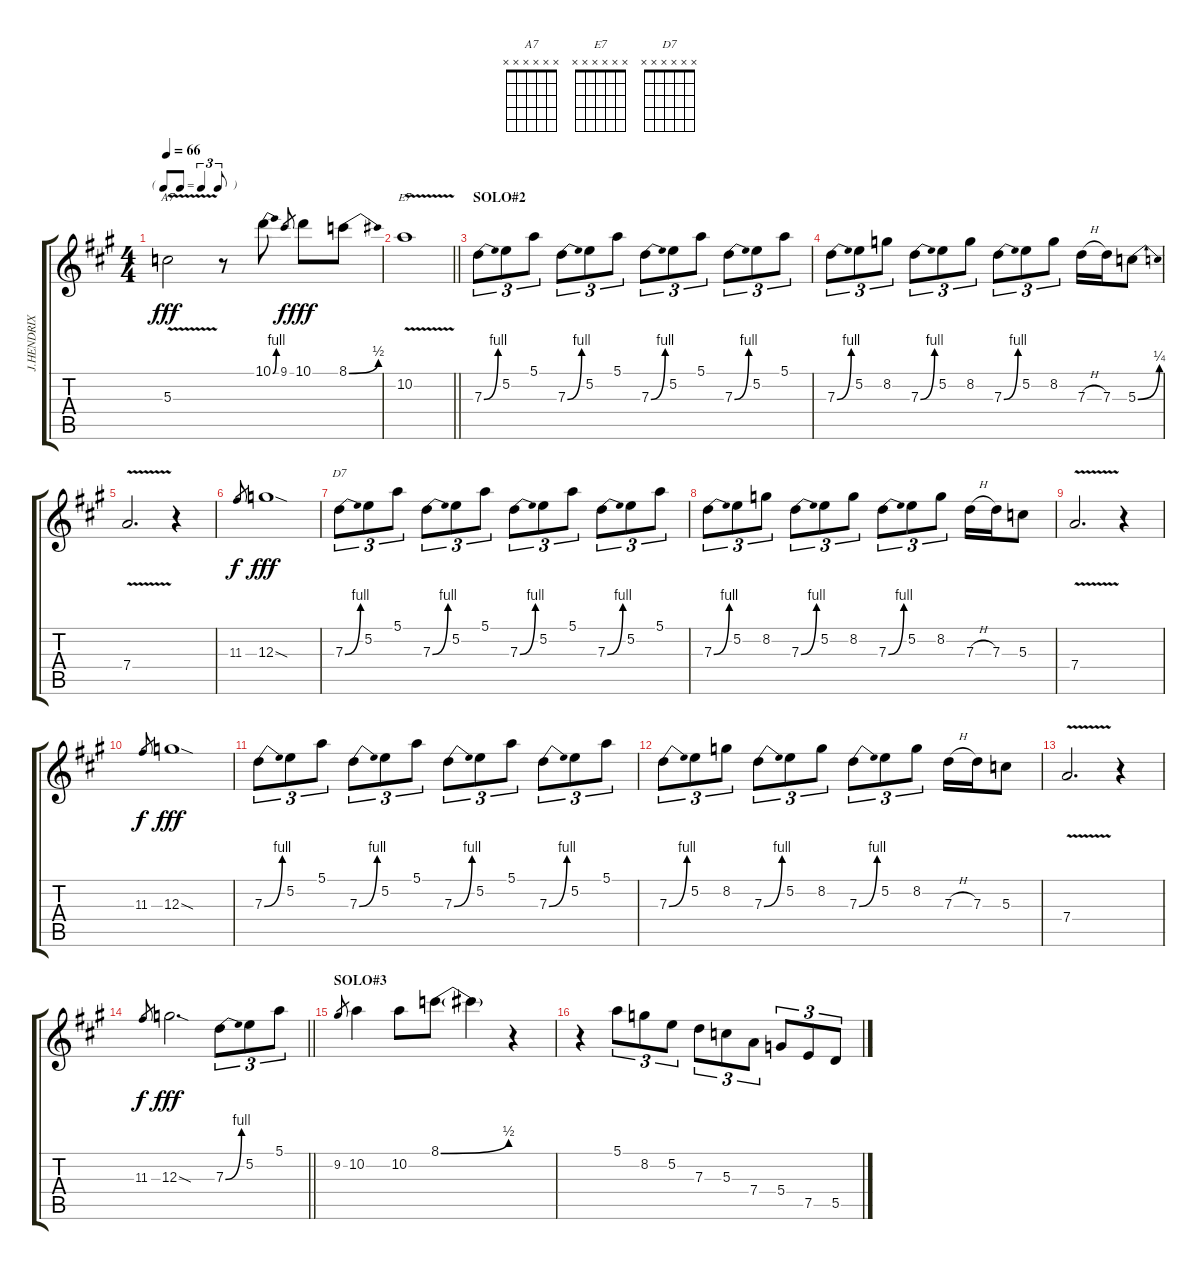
\track ("J.HENDRIX" "J.HENDRIX") {instrument overdrivenguitar}
\staff {score tabs}
\tuning (E4 B3 G3 D3 A2 E2) {hide}
\chord ("A7" x x x x x x)
\chord ("E7" x x x x x x)
\chord ("D7" x x x x x x)
\ts (4 4)
\tf triplet8th
\tempo 66
\clef g2
\ks a
5.3{v}.2{ch "A7" dy fff} r.8 10.1{be (bend 0 0 60 4)}.8 9.1.8{gr dy f} 10.1.8{dy fff} 8.1{be (bend 0 0 60 2)}.8 |
\barLineRight lightlight
10.2{v}.1{ch "E7"} |
\section ("" "SOLO#2")
7.3{be (bend 0 0 60 4)}.8{tu (3 2)} 5.2.8{tu (3 2)} 5.1.8{tu (3 2)} 7.3{be (bend 0 0 60 4)}.8{tu (3 2)} 5.2.8{tu (3 2)} 5.1.8{tu (3 2)} 7.3{be (bend 0 0 60 4)}.8{tu (3 2)} 5.2.8{tu (3 2)} 5.1.8{tu (3 2)} 7.3{be (bend 0 0 60 4)}.8{tu (3 2)} 5.2.8{tu (3 2)} 5.1.8{tu (3 2)} |
7.3{be (bend 0 0 60 4)}.8{tu (3 2)} 5.2.8{tu (3 2)} 8.2.8{tu (3 2)} 7.3{be (bend 0 0 60 4)}.8{tu (3 2)} 5.2.8{tu (3 2)} 8.2.8{tu (3 2)} 7.3{be (bend 0 0 60 4)}.8{tu (3 2)} 5.2.8{tu (3 2)} 8.2.8{tu (3 2)} 7.3{h}.16 7.3.16 5.3{be (bend 0 0 60 1)}.8 |
7.4{v}.2{d} r.4 |
11.3.8{gr dy f} 12.3{sod}.1{dy fff} |
7.3{be (bend 0 0 60 4)}.8{tu (3 2) ch "D7"} 5.2.8{tu (3 2)} 5.1.8{tu (3 2)} 7.3{be (bend 0 0 60 4)}.8{tu (3 2)} 5.2.8{tu (3 2)} 5.1.8{tu (3 2)} 7.3{be (bend 0 0 60 4)}.8{tu (3 2)} 5.2.8{tu (3 2)} 5.1.8{tu (3 2)} 7.3{be (bend 0 0 60 4)}.8{tu (3 2)} 5.2.8{tu (3 2)} 5.1.8{tu (3 2)} |
7.3{be (bend 0 0 60 4)}.8{tu (3 2)} 5.2.8{tu (3 2)} 8.2.8{tu (3 2)} 7.3{be (bend 0 0 60 4)}.8{tu (3 2)} 5.2.8{tu (3 2)} 8.2.8{tu (3 2)} 7.3{be (bend 0 0 60 4)}.8{tu (3 2)} 5.2.8{tu (3 2)} 8.2.8{tu (3 2)} 7.3{h}.16 7.3.16 5.3.8 |
7.4{v}.2{d} r.4 |
11.3.8{gr dy f} 12.3{sod}.1{dy fff} |
7.3{be (bend 0 0 60 4)}.8{tu (3 2)} 5.2.8{tu (3 2)} 5.1.8{tu (3 2)} 7.3{be (bend 0 0 60 4)}.8{tu (3 2)} 5.2.8{tu (3 2)} 5.1.8{tu (3 2)} 7.3{be (bend 0 0 60 4)}.8{tu (3 2)} 5.2.8{tu (3 2)} 5.1.8{tu (3 2)} 7.3{be (bend 0 0 60 4)}.8{tu (3 2)} 5.2.8{tu (3 2)} 5.1.8{tu (3 2)} |
7.3{be (bend 0 0 60 4)}.8{tu (3 2)} 5.2.8{tu (3 2)} 8.2.8{tu (3 2)} 7.3{be (bend 0 0 60 4)}.8{tu (3 2)} 5.2.8{tu (3 2)} 8.2.8{tu (3 2)} 7.3{be (bend 0 0 60 4)}.8{tu (3 2)} 5.2.8{tu (3 2)} 8.2.8{tu (3 2)} 7.3{h}.16 7.3.16 5.3.8 |
7.4{v}.2{d} r.4 |
\barLineRight lightlight
11.3.8{gr dy f} 12.3{sod}.2{d dy fff} 7.3{be (bend 0 0 60 4)}.8{tu (3 2)} 5.2.8{tu (3 2)} 5.1.8{tu (3 2)} |
\section ("" "SOLO#3")
9.2.8{gr} 10.2.4 10.2.8 8.1{be (bend 0 0 60 2)}.8 8.1{t}.4 r.4 |
r.4 5.1.8{tu (3 2)} 8.2.8{tu (3 2)} 5.2.8{tu (3 2)} 7.3.8{tu (3 2)} 5.3.8{tu (3 2)} 7.4.8{tu (3 2)} 5.4.8{tu (3 2)} 7.5.8{tu (3 2)} 5.5.8{tu (3 2)}
